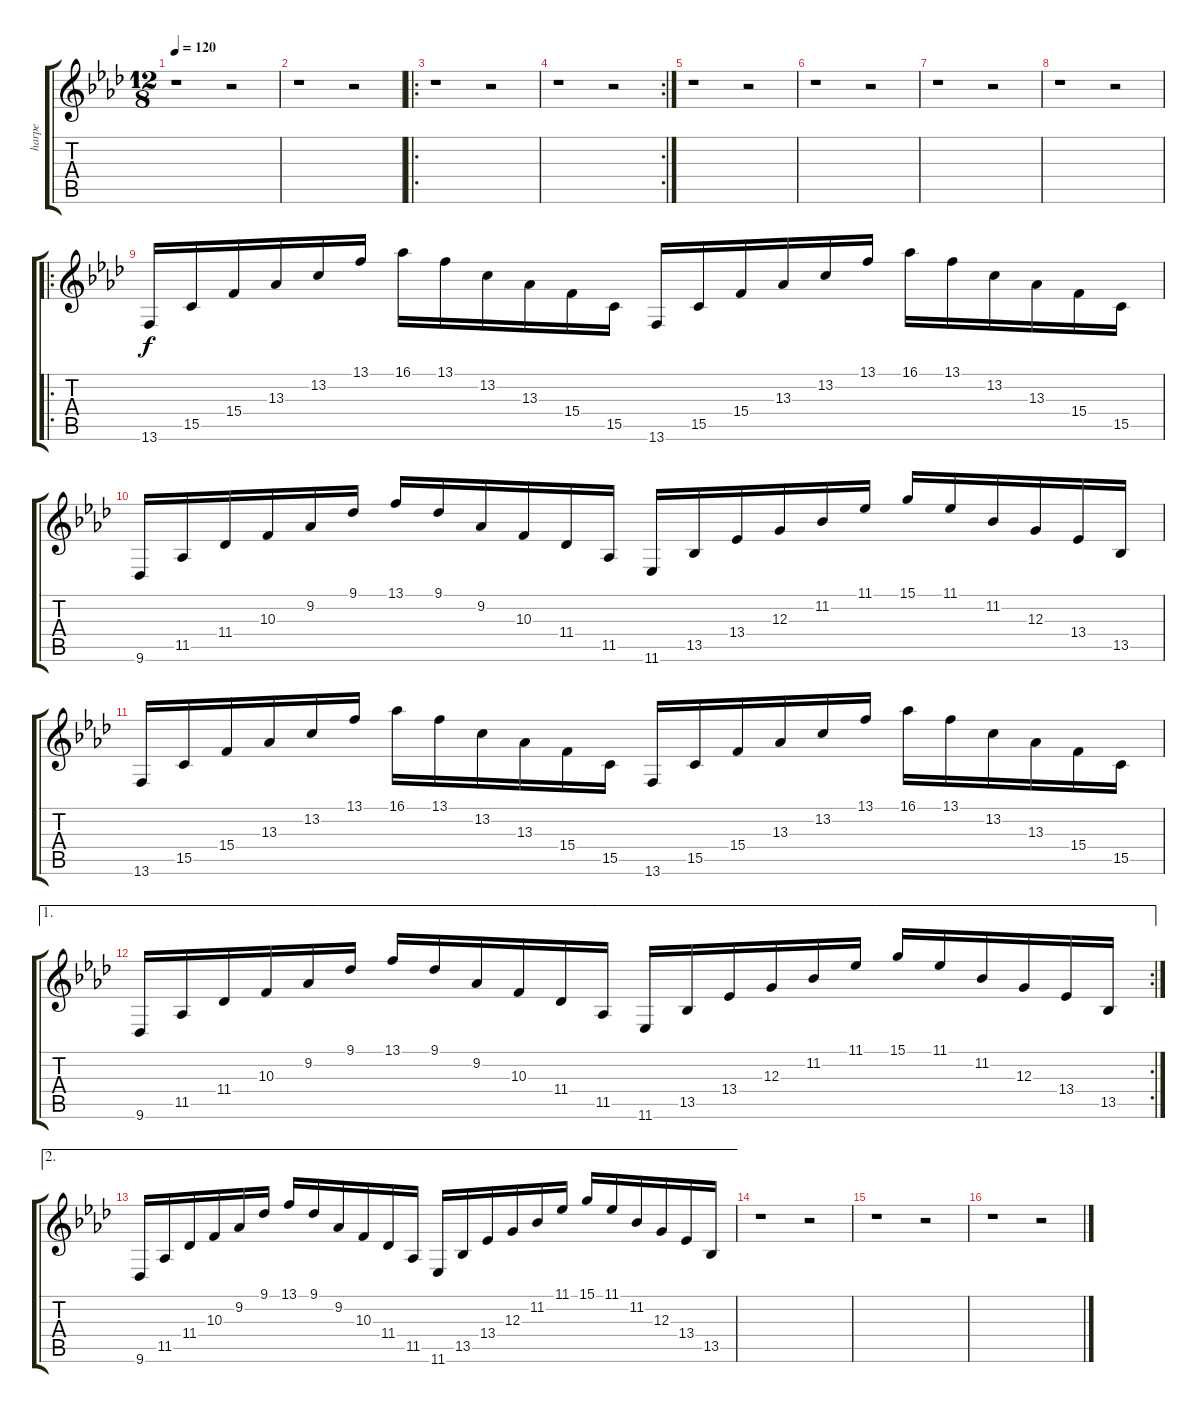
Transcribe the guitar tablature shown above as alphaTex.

\track ("harpe" "harpe") {instrument orchestralharp}
\staff {score tabs}
\tuning (E4 B3 G3 D3 A2 E2) {hide}
\ts (12 8)
\tempo 120
\clef g2
\ks fminor
r.1{dy f instrument orchestralharp} r.2 |
r.1 r.2 |
\ro
r.1 r.2 |
\rc 2
r.1 r.2 |
r.1 r.2 |
r.1 r.2 |
r.1 r.2 |
r.1 r.2 |
\ro
13.6.16 15.5.16 15.4.16 13.3.16 13.2.16 13.1.16 16.1.16 13.1.16 13.2.16 13.3.16 15.4.16 15.5.16 13.6.16 15.5.16 15.4.16 13.3.16 13.2.16 13.1.16 16.1.16 13.1.16 13.2.16 13.3.16 15.4.16 15.5.16 |
9.6.16 11.5.16 11.4.16 10.3.16 9.2.16 9.1.16 13.1.16 9.1.16 9.2.16 10.3.16 11.4.16 11.5.16 11.6.16 13.5.16 13.4.16 12.3.16 11.2.16 11.1.16 15.1.16 11.1.16 11.2.16 12.3.16 13.4.16 13.5.16 |
13.6.16 15.5.16 15.4.16 13.3.16 13.2.16 13.1.16 16.1.16 13.1.16 13.2.16 13.3.16 15.4.16 15.5.16 13.6.16 15.5.16 15.4.16 13.3.16 13.2.16 13.1.16 16.1.16 13.1.16 13.2.16 13.3.16 15.4.16 15.5.16 |
\ae 1
\rc 2
9.6.16 11.5.16 11.4.16 10.3.16 9.2.16 9.1.16 13.1.16 9.1.16 9.2.16 10.3.16 11.4.16 11.5.16 11.6.16 13.5.16 13.4.16 12.3.16 11.2.16 11.1.16 15.1.16 11.1.16 11.2.16 12.3.16 13.4.16 13.5.16 |
\ae 2
9.6.16 11.5.16 11.4.16 10.3.16 9.2.16 9.1.16 13.1.16 9.1.16 9.2.16 10.3.16 11.4.16 11.5.16 11.6.16 13.5.16 13.4.16 12.3.16 11.2.16 11.1.16 15.1.16 11.1.16 11.2.16 12.3.16 13.4.16 13.5.16 |
r.1 r.2 |
r.1 r.2 |
r.1 r.2
